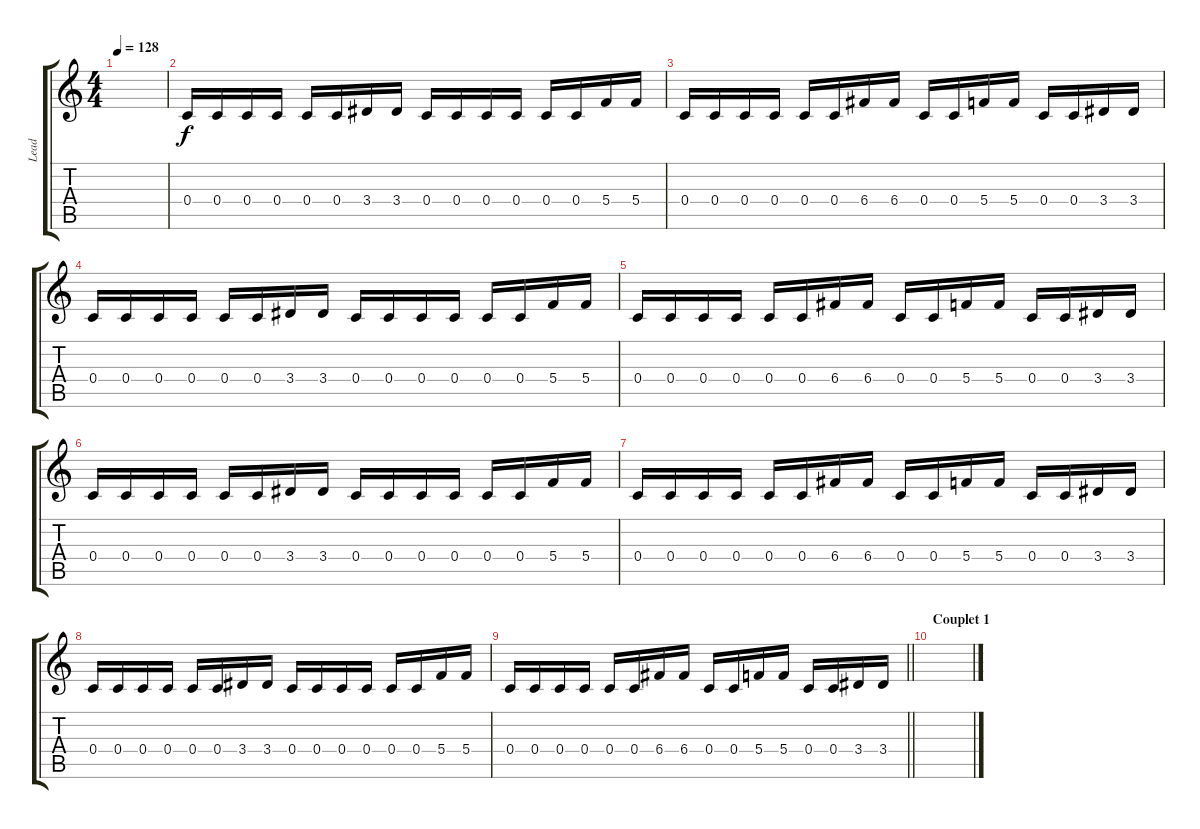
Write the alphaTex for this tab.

\track ("Lead" "Lead") {instrument overdrivenguitar}
\staff {score tabs}
\tuning (D4 A3 F3 C3 G2 C2) {hide}
\ts (4 4)
\tempo 128
\clef g2
\ks c
|
0.4.16 0.4.16 0.4.16 0.4.16 0.4.16 0.4.16 3.4.16 3.4.16 0.4.16 0.4.16 0.4.16 0.4.16 0.4.16 0.4.16 5.4.16 5.4.16 |
0.4.16 0.4.16 0.4.16 0.4.16 0.4.16 0.4.16 6.4.16 6.4.16 0.4.16 0.4.16 5.4.16 5.4.16 0.4.16 0.4.16 3.4.16 3.4.16 |
0.4.16 0.4.16 0.4.16 0.4.16 0.4.16 0.4.16 3.4.16 3.4.16 0.4.16 0.4.16 0.4.16 0.4.16 0.4.16 0.4.16 5.4.16 5.4.16 |
0.4.16 0.4.16 0.4.16 0.4.16 0.4.16 0.4.16 6.4.16 6.4.16 0.4.16 0.4.16 5.4.16 5.4.16 0.4.16 0.4.16 3.4.16 3.4.16 |
0.4.16 0.4.16 0.4.16 0.4.16 0.4.16 0.4.16 3.4.16 3.4.16 0.4.16 0.4.16 0.4.16 0.4.16 0.4.16 0.4.16 5.4.16 5.4.16 |
0.4.16 0.4.16 0.4.16 0.4.16 0.4.16 0.4.16 6.4.16 6.4.16 0.4.16 0.4.16 5.4.16 5.4.16 0.4.16 0.4.16 3.4.16 3.4.16 |
0.4.16 0.4.16 0.4.16 0.4.16 0.4.16 0.4.16 3.4.16 3.4.16 0.4.16 0.4.16 0.4.16 0.4.16 0.4.16 0.4.16 5.4.16 5.4.16 |
\barLineRight lightlight
0.4.16 0.4.16 0.4.16 0.4.16 0.4.16 0.4.16 6.4.16 6.4.16 0.4.16 0.4.16 5.4.16 5.4.16 0.4.16 0.4.16 3.4.16 3.4.16 |
\section ("" "Couplet 1")
